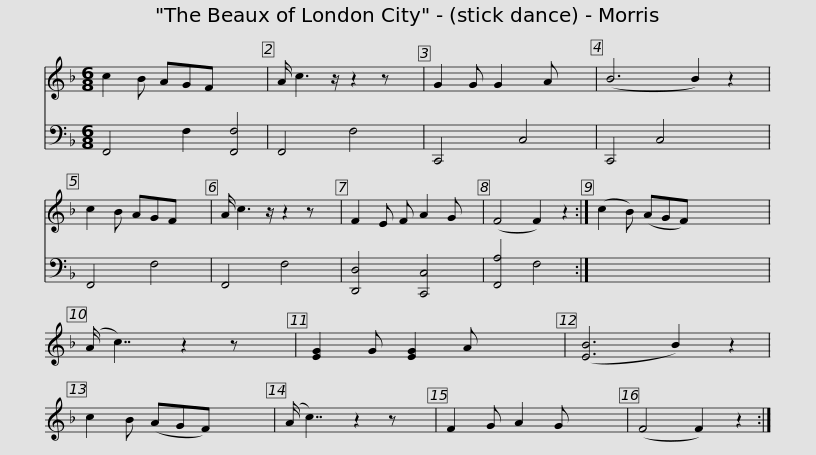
X:1
%%score 1 2
L:1/8
M:6/8
I:linebreak $
K:F
V:1 treble
V:2 bass
V:1
 c2 B AGF x4 | A/ c3 z/ z2 z x | G2 G G2 A x2 | (B6 B2) z2 | c2 B AGF x2 | %5
 A/ c3 z/ z2 z x |$ F2 E F A2 G x | (F4 F2) z2 :| (c2 B) (AGF) x x x x | (A/ c7/2) z2 z x | %10
 [EG]2 G [EG]2 A x x | ([EB]6 B2) z2 | c2 B (AGF) x x |$ (A/ c7/2) z2 z x | F2 G A2 G x x | %15
 (F4 F2) z2 :| %16
V:2
 F,,4 F,2 [F,,F,]4 | F,,4 F,4 | C,,4 C,4 | C,,4 C,4 x x | F,,4 F,4 | %5
 F,,4 F,4 |$ [D,,D,]4 [C,,C,]4 | [F,,A,]4 F,4 :| x10 | x8 | %10
 x8 | x10 | x8 |$ x8 | x8 | %15
 x8 :| %16
